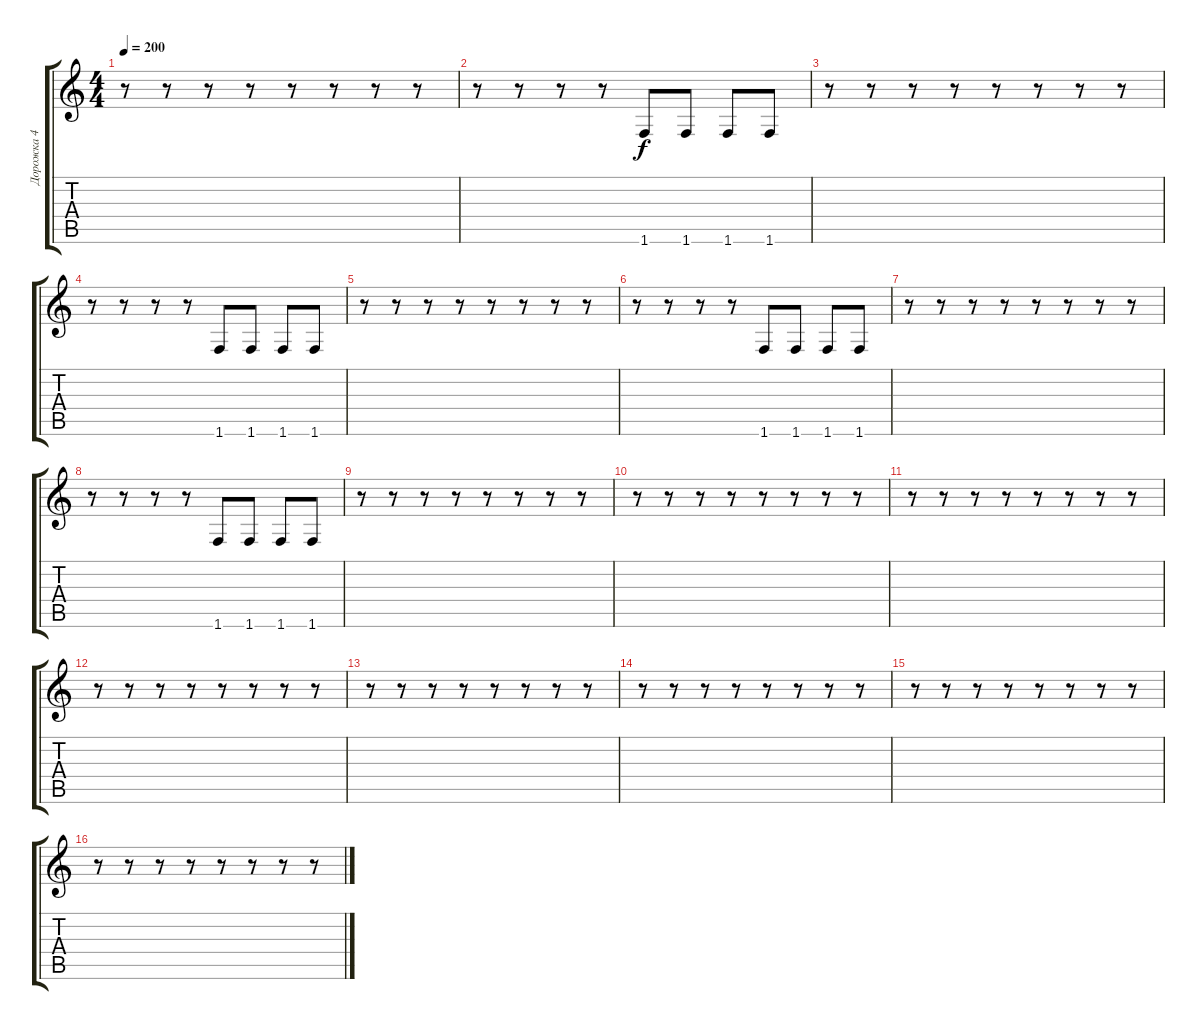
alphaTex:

\track ("Дорожка 4" "Дорожка 4") {instrument electricbasspick}
\staff {score tabs}
\tuning (E4 B3 G3 D3 A2 E2) {hide}
\ts (4 4)
\tempo 200
\clef g2
\ks c
r.8{dy f} r.8 r.8 r.8 r.8 r.8 r.8 r.8 |
r.8 r.8 r.8 r.8 1.6.8 1.6.8 1.6.8 1.6.8 |
r.8 r.8 r.8 r.8 r.8 r.8 r.8 r.8 |
r.8 r.8 r.8 r.8 1.6.8 1.6.8 1.6.8 1.6.8 |
r.8 r.8 r.8 r.8 r.8 r.8 r.8 r.8 |
r.8 r.8 r.8 r.8 1.6.8 1.6.8 1.6.8 1.6.8 |
r.8 r.8 r.8 r.8 r.8 r.8 r.8 r.8 |
r.8 r.8 r.8 r.8 1.6.8 1.6.8 1.6.8 1.6.8 |
r.8 r.8 r.8 r.8 r.8 r.8 r.8 r.8 |
r.8 r.8 r.8 r.8 r.8 r.8 r.8 r.8 |
r.8 r.8 r.8 r.8 r.8 r.8 r.8 r.8 |
r.8 r.8 r.8 r.8 r.8 r.8 r.8 r.8 |
r.8 r.8 r.8 r.8 r.8 r.8 r.8 r.8 |
r.8 r.8 r.8 r.8 r.8 r.8 r.8 r.8 |
r.8 r.8 r.8 r.8 r.8 r.8 r.8 r.8 |
r.8 r.8 r.8 r.8 r.8 r.8 r.8 r.8
